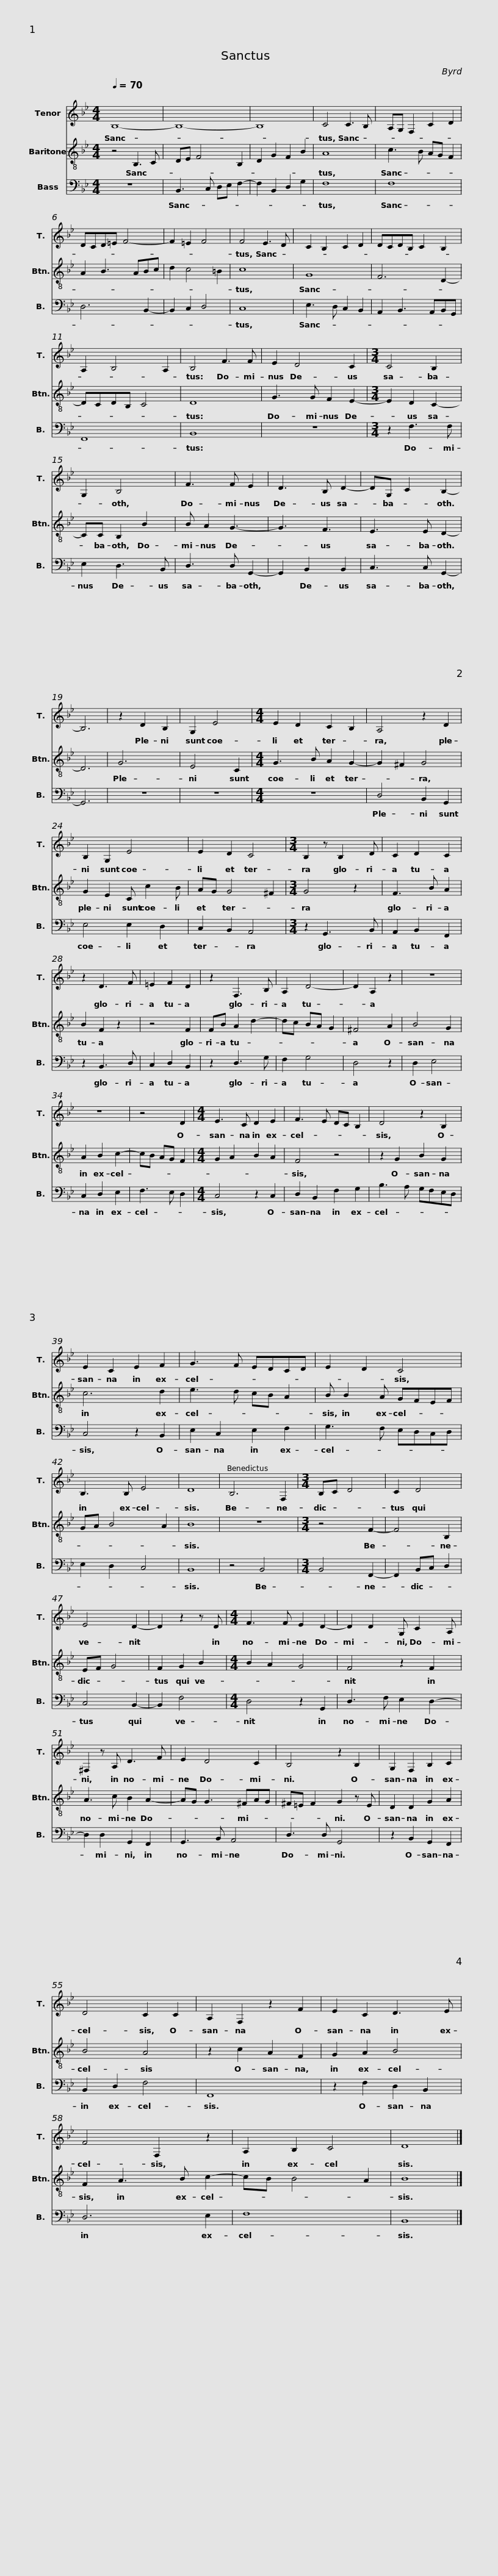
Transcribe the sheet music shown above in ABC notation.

X:1
%%score 1 2 3
L:1/8
Q:1/4=70
M:4/4
I:linebreak $
K:Bb
V:1 treble
V:2 treble-8
V:3 bass
V:1
 B,8- | B,8- | B,8 | C4 C3 B, | A,G, F,2 C2 D2 |$ %5
 DCD=E F4- | F2 =E2 F4 | F4 E3 D | C2 B,2 C2 D2 |$ DCDB, C2 B,2 | %10
 A,2 B,4 A,2 | B,4 F3 F | E2 D4 C2 |$[M:3/4] C4 B,2 | G,2 B,4 | %15
 F3 F E2 | D3 B, D2- |$ DG, C2 B,2- | B,6 | z2 D2 B,2 | %20
 G,2 E4 |$[M:4/4] E2 D2 C2 B,2 | A,4 z2 D2 | B,2 G,2 E4 | E2 D2 C4 |$ %25
[M:3/4] B,2 z B,2 D | C2 D2 C2 | z2 D3 F | =E2 F2 D2 | z2 F,3 B, |$ %30
 A,2 D4- | D2 A,2 z2 | z6 | z6 | z4 D2 |$ %35
[M:4/4] E3 C D2 E2 | F3 E DC B,2 | D4 z2 B,2 | E2 C2 E2 F2 | G3 F EDCD |$ %40
 E2 D2 C4 | B,3 B, E4 | D8 | B,6 F,2 |$[M:3/4] B,C D4 | %45
 C2 D4 | E4 D2- | D2 z2 z D |$[M:4/4] F3 F E2 D2- | D2 D2 G, C2 A, | %50
 ^F,2 z A, D3 F | E2 D4 C2 | B,4 z2 B,2 |$ G,2 F,2 B,2 C2 | D4 C2 C2 | %55
 A,2 F,2 z2 F2 | E2 C2 D3 E | F4 F,2 z2 | A,2 B,2 C4 |$ D8 |] %60
V:2
 z4 B,3 C | DE F4 B,2 | D2 G2 F2 B2 | A8 | c3 B AG F2 |$ %5
 A2 B3 ABc | d2 c4 =B2 | c8 | G8 |$ F6 D2- | %10
 DCDB, C4 | D8 | G3 G F2 E2- |$[M:3/4] E2 D2 C2- | CC B,2 B2 | %15
 B A2 G3- | G3 F3 |$ E3 E D2- | D6 | G6 | %20
 E4 C2 |$[M:4/4] G3 B A2 G2- | G2 ^F2 G4 | G2 E2 C c2 B | AG G4 ^F2 |$ %25
[M:3/4] G4 z2 | F3 B A2 | B2 F2 z2 | z4 F2 | FB A2 d2- |$ %30
 dc BA G2 | ^F4 A2 | B4 G2 | A2 B2 c2- | cB AG F2 |$ %35
[M:4/4] G2 A2 B2 A2 | F4 z4 | z2 G2 B2 G2 | c6 d2 | e3 d cB A2 |$ %40
 B B2 A GFEF | GA B4 A2 | B8 | z8 |$[M:3/4] z4 F2- | %45
 F4 B,2 | EF G4 | F2 G2 B2 |$[M:4/4] B2 A2 G4 | F4 z2 F2 | %50
 A3 c B2 A2- | AG G3 ^FAG | ^F=E F2 G2 z E |$ D2 D2 G2 A2 | B4 A4 | %55
 z2 c2 A2 F2 | G2 A2 B4 | F2 A3 B c2- | cB B4 A2 |$ B8 |] %60
V:3
 z8 | B,,3 C, D,E, F,2- | F,2 B,,2 D,2 G,2 | F,8 | F,8 |$ %5
 D,6 B,,2- | B,,2 C,2 D,4 | C,8 | E,3 D, C,2 B,,2 |$ A,,2 B,,3 A,,B,,G,, | %10
 F,,8 | B,,8 | z8 |$[M:3/4] z2 F,3 F, | E,2 D,3 B,, | %15
 D,3 D, G,,2- | G,,2 B,,2 B,,2 |$ C,3 C, G,,2- | G,,6 | z6 | %20
 z6 |$[M:4/4] z8 | D,4 B,,2 G,,2 | E,4 E,2 D,2 | C,2 B,,2 A,,4 |$ %25
[M:3/4] z2 G,,3 B,, | A,,2 B,,2 F,,2 | z2 B,,3 D, | C,2 D,2 B,,2 | z2 D,3 G, |$ %30
 F,2 G,4 | D,4 z2 | D,2 E,4 | C,2 D,2 E,2 | F,3 E, D,2 |$ %35
[M:4/4] C,4 z2 C,2 | D,2 B,,2 F,2 G,2 | B,3 A, G,F,E,D, | C,4 z2 B,,2 | E,2 C,2 E,2 F,2 |$ %40
 G,3 F, E,D,C,D, | E,2 D,2 C,4 | B,,8 | z4 B,,4 |$[M:3/4] B,,4 F,,2- | %45
 F,,2 B,,C, D,2 | C,4 B,,2- | B,,2 F,4 |$[M:4/4] D,4 z2 G,,2 | D,3 F, E,2 D,2- | %50
 D,2 D,2 G,,2 F,,2 | G,,3 B,, A,,4 | D,3 D, G,,4 |$ z2 B,,2 G,,2 F,,2 | B,,2 D,2 F,4 | %55
 F,,8 | z2 F,2 D,2 B,,2 | D,6 E,2 | F,8 |$ B,,8 |] %60
